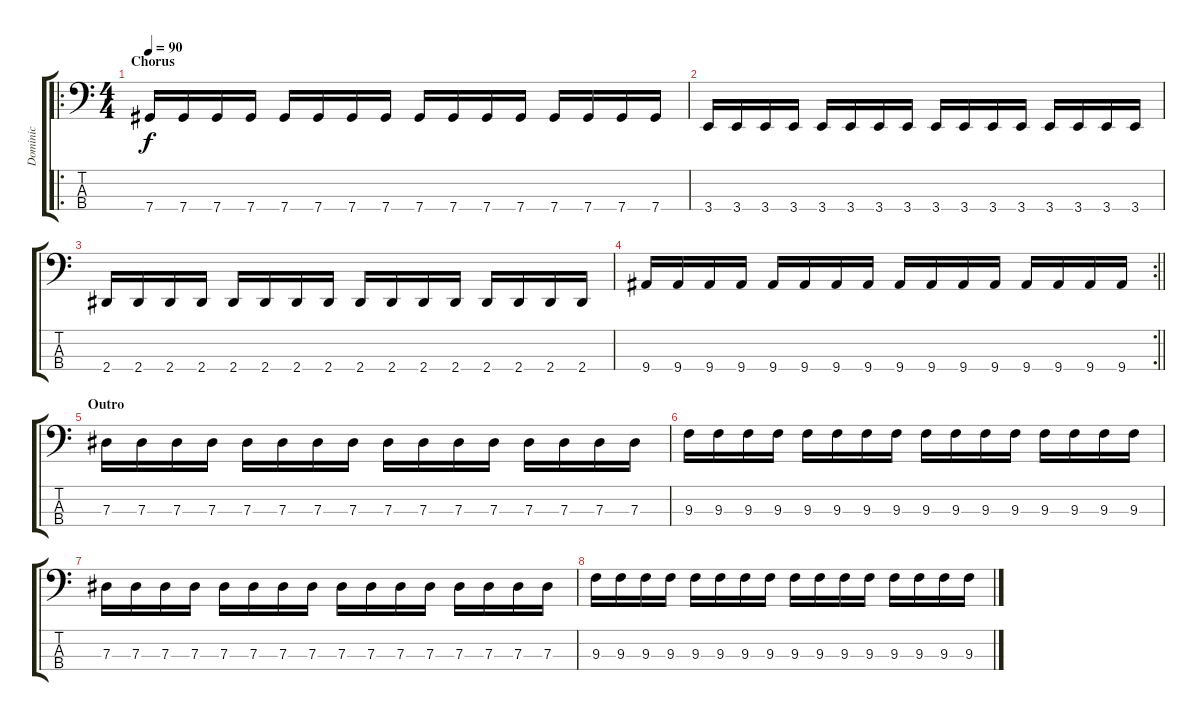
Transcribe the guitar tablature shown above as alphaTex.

\track ("Dominic" "Dominic") {instrument electricbasspick}
\staff {score tabs}
\tuning (Gb2 Db2 Ab1 Db1) {hide}
\ro
\ts (4 4)
\section ("" "Chorus")
\tempo 90
\clef f4
\ks c
7.4.16{dy f} 7.4.16 7.4.16 7.4.16 7.4.16 7.4.16 7.4.16 7.4.16 7.4.16 7.4.16 7.4.16 7.4.16 7.4.16 7.4.16 7.4.16 7.4.16 |
3.4.16 3.4.16 3.4.16 3.4.16 3.4.16 3.4.16 3.4.16 3.4.16 3.4.16 3.4.16 3.4.16 3.4.16 3.4.16 3.4.16 3.4.16 3.4.16 |
2.4.16 2.4.16 2.4.16 2.4.16 2.4.16 2.4.16 2.4.16 2.4.16 2.4.16 2.4.16 2.4.16 2.4.16 2.4.16 2.4.16 2.4.16 2.4.16 |
\rc 2
\barLineRight lightlight
9.4.16 9.4.16 9.4.16 9.4.16 9.4.16 9.4.16 9.4.16 9.4.16 9.4.16 9.4.16 9.4.16 9.4.16 9.4.16 9.4.16 9.4.16 9.4.16 |
\section ("" "Outro")
7.3.16 7.3.16 7.3.16 7.3.16 7.3.16 7.3.16 7.3.16 7.3.16 7.3.16 7.3.16 7.3.16 7.3.16 7.3.16 7.3.16 7.3.16 7.3.16 |
9.3.16 9.3.16 9.3.16 9.3.16 9.3.16 9.3.16 9.3.16 9.3.16 9.3.16 9.3.16 9.3.16 9.3.16 9.3.16 9.3.16 9.3.16 9.3.16 |
7.3.16 7.3.16 7.3.16 7.3.16 7.3.16 7.3.16 7.3.16 7.3.16 7.3.16 7.3.16 7.3.16 7.3.16 7.3.16 7.3.16 7.3.16 7.3.16 |
9.3.16 9.3.16 9.3.16 9.3.16 9.3.16 9.3.16 9.3.16 9.3.16 9.3.16 9.3.16 9.3.16 9.3.16 9.3.16 9.3.16 9.3.16 9.3.16
